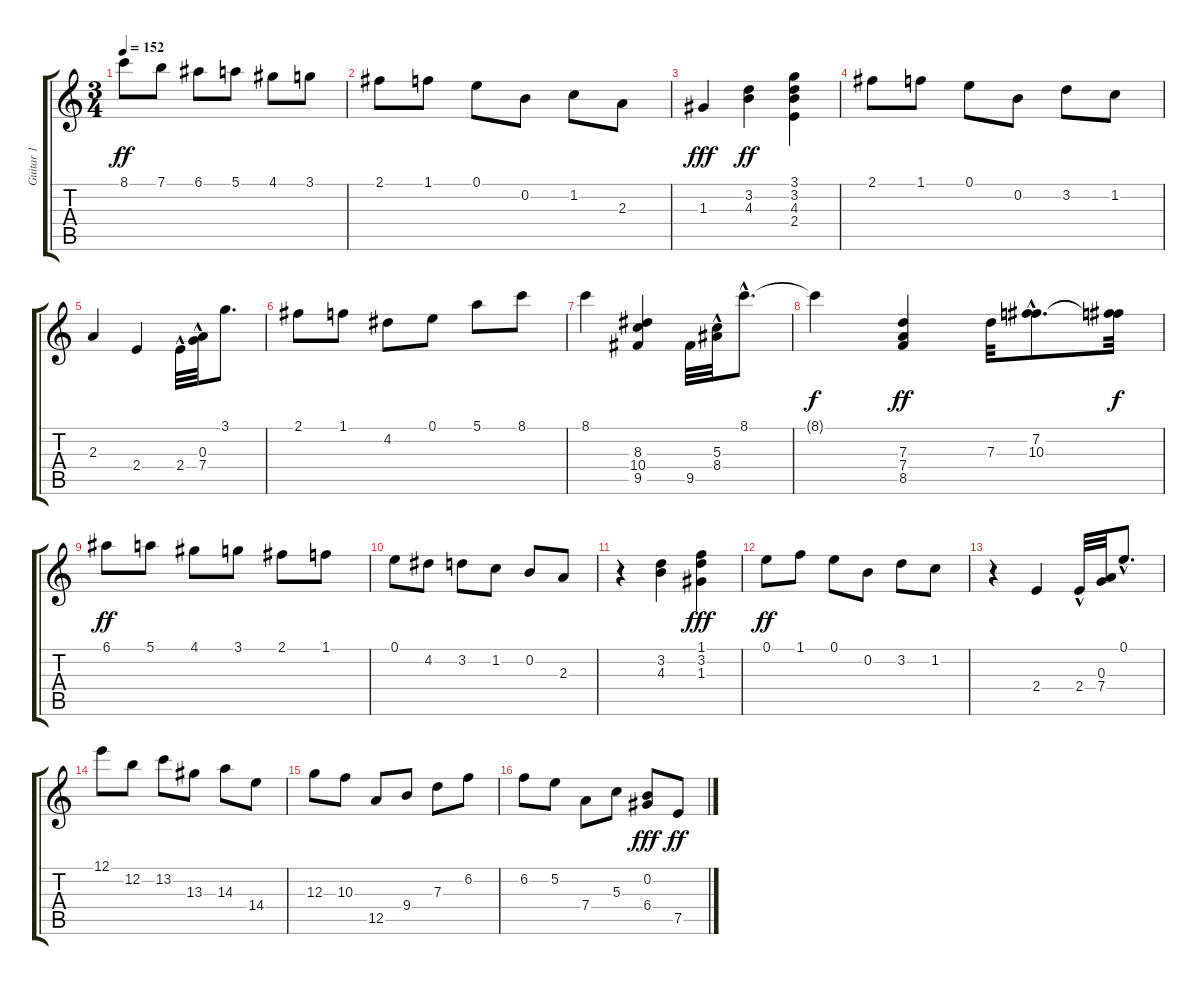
\track ("Guitar 1" "Guitar 1") {instrument acousticguitarnylon}
\staff {score tabs}
\tuning (E4 B3 G3 D3 A2 E2) {hide}
\ts (3 4)
\tempo 152
\clef g2
\ks c
8.1.8{dy ff} 7.1.8 6.1.8 5.1.8 4.1.8 3.1.8 |
2.1.8 1.1.8 0.1.8 0.2.8 1.2.8 2.3.8 |
1.3.4{dy fff} (3.2 4.3).4{dy ff} (3.1 3.2 4.3 2.4).4 |
2.1.8 1.1.8 0.1.8 0.2.8 3.2.8 1.2.8 |
2.3.4 2.4.4 2.4{hac}.32 (0.3{hac} 7.4).32 3.1.8{d} |
2.1.8 1.1.8 4.2.8 0.1.8 5.1.8 8.1.8 |
8.1.4 (8.3 10.4 9.5).4 9.5.32 (5.3{hac} 8.4{hac}).32 8.1{hac}.8{d} |
8.1{t}.4{dy f} (7.3 7.4 8.5).4{dy ff} 7.3.32 (7.2{hac} 10.3{hac}).8{d} (7.2{t} 10.3{t}).32{dy f} |
6.1.8{dy ff} 5.1.8 4.1.8 3.1.8 2.1.8 1.1.8 |
0.1.8 4.2.8 3.2.8 1.2.8 0.2.8 2.3.8 |
r.4 (3.2 4.3).4 (1.1 3.2 1.3).4{dy fff} |
0.1.8{dy ff} 1.1.8 0.1.8 0.2.8 3.2.8 1.2.8 |
r.4 2.4.4 2.4{hac}.32 (0.3 7.4).32 0.1{hac}.8{d} |
12.1.8 12.2.8 13.2.8 13.3.8 14.3.8 14.4.8 |
12.3.8 10.3.8 12.5.8 9.4.8 7.3.8 6.2.8 |
6.2.8 5.2.8 7.4.8 5.3.8 (0.2 6.4).8{dy fff} 7.5.8{dy ff}
